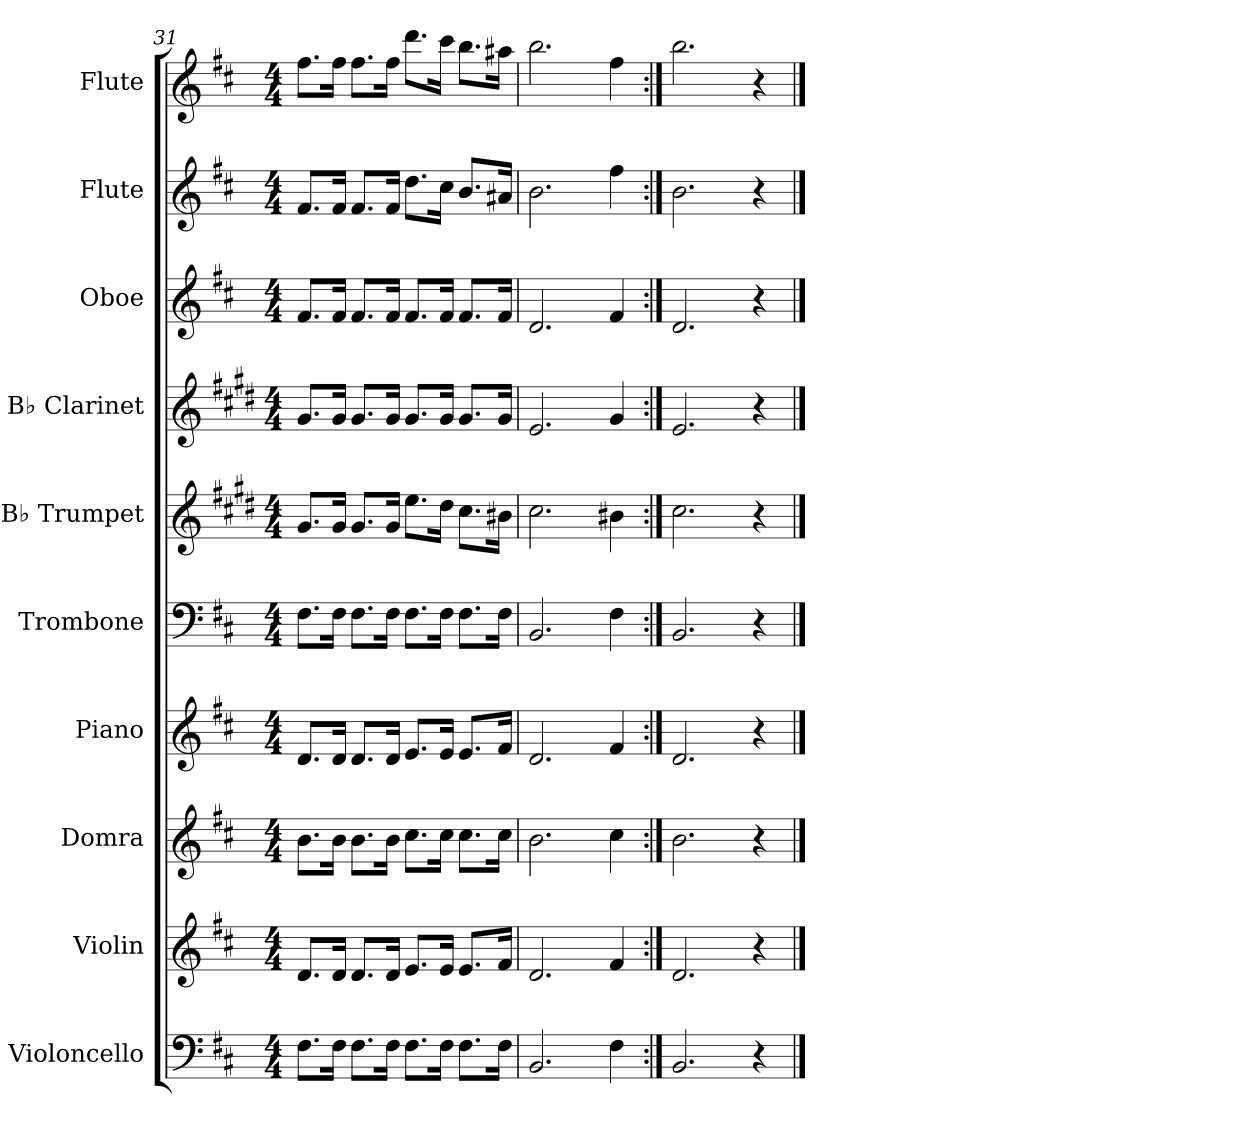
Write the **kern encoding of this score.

**kern	**kern	**kern	**kern	**kern	**kern	**kern	**kern	**kern	**kern
*part10	*part9	*part8	*part7	*part6	*part5	*part4	*part3	*part2	*part1
*staff10	*staff9	*staff8	*staff7	*staff6	*staff5	*staff4	*staff3	*staff2	*staff1
*I"Violoncello	*I"Violin	*I"Domra	*I"Piano	*I"Trombone	*I"B♭ Trumpet	*I"B♭ Clarinet	*I"Oboe	*I"Flute	*I"Flute
*I'Vc.	*I'Vln.	*I'Dom.	*I'Pno.	*I'Tbn.	*I'B♭ Tpt.	*I'B♭ Cl.	*I'Ob.	*I'Fl.	*I'Fl.
*clefF4	*clefG2	*clefG2	*clefG2	*clefF4	*clefG2	*clefG2	*clefG2	*clefG2	*clefG2
*	*	*	*	*	*ITrd1c2	*ITrd1c2	*	*	*
*k[f#c#]	*k[f#c#]	*k[f#c#]	*k[f#c#]	*k[f#c#]	*k[f#c#]	*k[f#c#]	*k[f#c#]	*k[f#c#]	*k[f#c#]
*M4/4	*M4/4	*M4/4	*M4/4	*M4/4	*M4/4	*M4/4	*M4/4	*M4/4	*M4/4
=31	=31	=31	=31	=31	=31	=31	=31	=31	=31
8.F#\L	8.d/L	8.b\L	8.d/L	8.F#\L	8.f#/L	8.f#/L	8.f#/L	8.f#/L	8.ff#\L
16F#\Jk	16d/Jk	16b\Jk	16d/Jk	16F#\Jk	16f#/Jk	16f#/Jk	16f#/Jk	16f#/Jk	16ff#\Jk
8.F#\L	8.d/L	8.b\L	8.d/L	8.F#\L	8.f#/L	8.f#/L	8.f#/L	8.f#/L	8.ff#\L
16F#\Jk	16d/Jk	16b\Jk	16d/Jk	16F#\Jk	16f#/Jk	16f#/Jk	16f#/Jk	16f#/Jk	16ff#\Jk
8.F#\L	8.e/L	8.cc#\L	8.e/L	8.F#\L	8.dd\L	8.f#/L	8.f#/L	8.dd\L	8.ddd\L
16F#\Jk	16e/Jk	16cc#\Jk	16e/Jk	16F#\Jk	16cc#\Jk	16f#/Jk	16f#/Jk	16cc#\Jk	16ccc#\Jk
8.F#\L	8.e/L	8.cc#\L	8.e/L	8.F#\L	8.b\L	8.f#/L	8.f#/L	8.b/L	8.bb\L
16F#\Jk	16f#/Jk	16cc#\Jk	16f#/Jk	16F#\Jk	16a#X\Jk	16f#/Jk	16f#/Jk	16a#X/Jk	16aa#X\Jk
=32	=32	=32	=32	=32	=32	=32	=32	=32	=32
2.BB/	2.d/	2.b\	2.d/	2.BB/	2.b\	2.d/	2.d/	2.b\	2.bb\
4F#\	4f#/	4cc#\	4f#/	4F#\	4a#X\	4f#/	4f#/	4ff#\	4ff#\
=33:|!	=33:|!	=33:|!	=33:|!	=33:|!	=33:|!	=33:|!	=33:|!	=33:|!	=33:|!
2.BB/	2.d/	2.b\	2.d/	2.BB/	2.b\	2.d/	2.d/	2.b\	2.bb\
4r	4r	4r	4r	4r	4r	4r	4r	4r	4r
==	==	==	==	==	==	==	==	==	==
*-	*-	*-	*-	*-	*-	*-	*-	*-	*-
